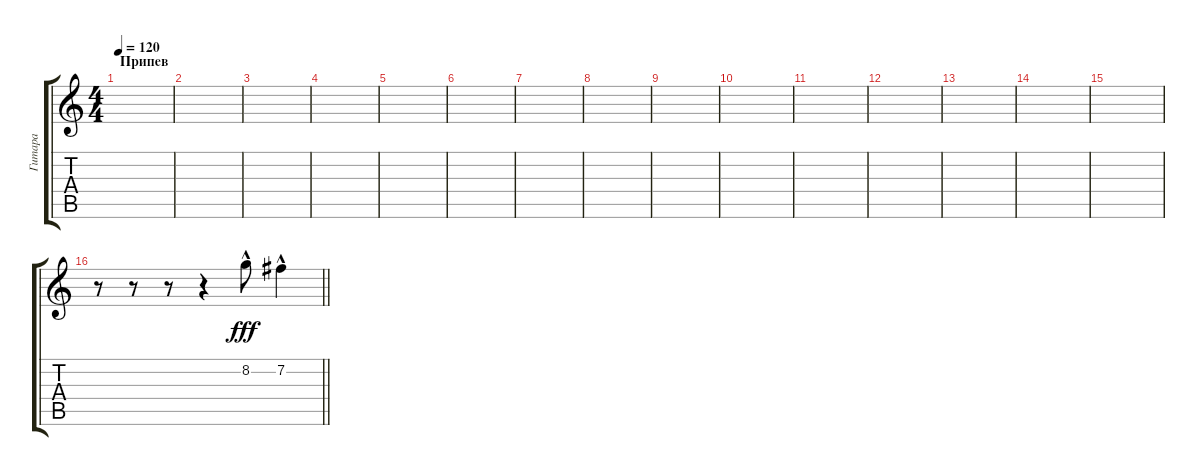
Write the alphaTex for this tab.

\track ("Гитара" "Гитара") {instrument electricguitarjazz}
\staff {score tabs}
\tuning (E4 B3 G3 D3 A2 E2) {hide}
\ts (4 4)
\section ("" "Припев")
\tempo 120
\clef g2
\ks c
|
|
|
|
|
|
|
|
|
|
|
|
|
|
|
\barLineRight lightlight
r.8 r.8 r.8 r.4 8.2{hac}.8{dy fff} 7.2{hac}.4
